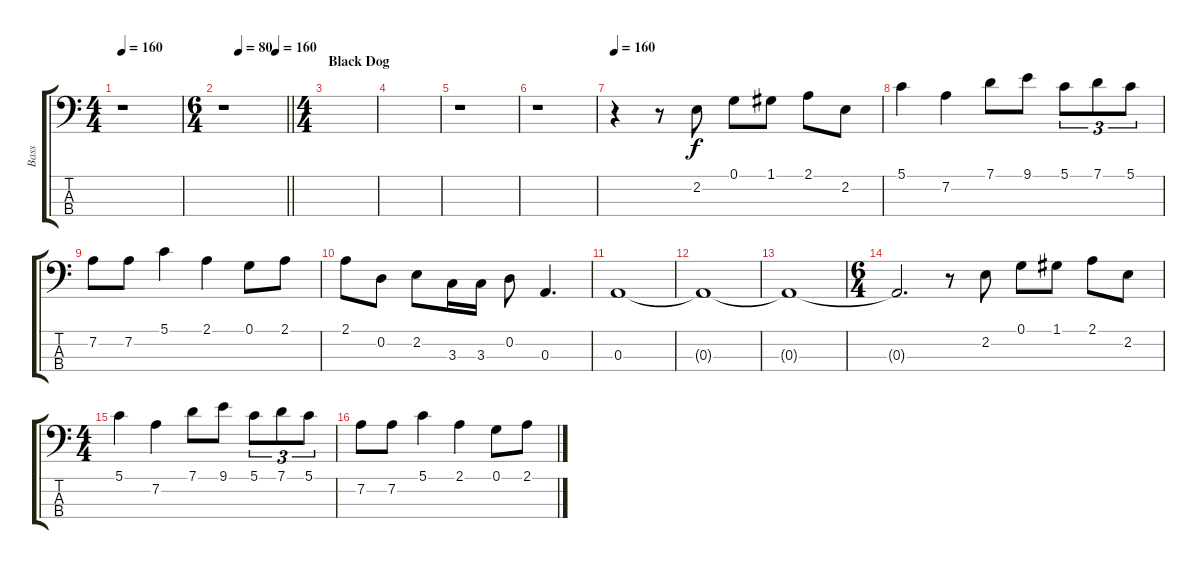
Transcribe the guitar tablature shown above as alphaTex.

\track ("Bass" "Bass") {instrument electricbassfinger}
\staff {score tabs}
\tuning (G2 D2 A1 E1) {hide}
\ts (4 4)
\tempo 160
\tempo 109
\tempo 160
\clef f4
\ks c
r.1{dy f instrument electricbassfinger} |
\ts (6 4)
\tempo (80 0.25)
\tempo (160 0.8333333333333334)
\barLineRight lightlight
r.1 |
\ts (4 4)
\section ("" "Black Dog")
|
|
r.1 |
r.1 |
\tempo 160
r.4 r.8 2.2.8 0.1.8 1.1.8 2.1.8 2.2.8 |
5.1.4 7.2.4 7.1.8 9.1.8 5.1.8{tu (3 2)} 7.1.8{tu (3 2)} 5.1.8{tu (3 2)} |
7.2.8 7.2.8 5.1.4 2.1.4 0.1.8 2.1.8 |
2.1.8 0.2.8 2.2.8 3.3.16 3.3.16 0.2.8 0.3.4{d} |
0.3.1 |
0.3{t}.1 |
0.3{t}.1 |
\ts (6 4)
0.3{t}.2{d} r.8 2.2.8 0.1.8 1.1.8 2.1.8 2.2.8 |
\ts (4 4)
5.1.4 7.2.4 7.1.8 9.1.8 5.1.8{tu (3 2)} 7.1.8{tu (3 2)} 5.1.8{tu (3 2)} |
7.2.8 7.2.8 5.1.4 2.1.4 0.1.8 2.1.8
